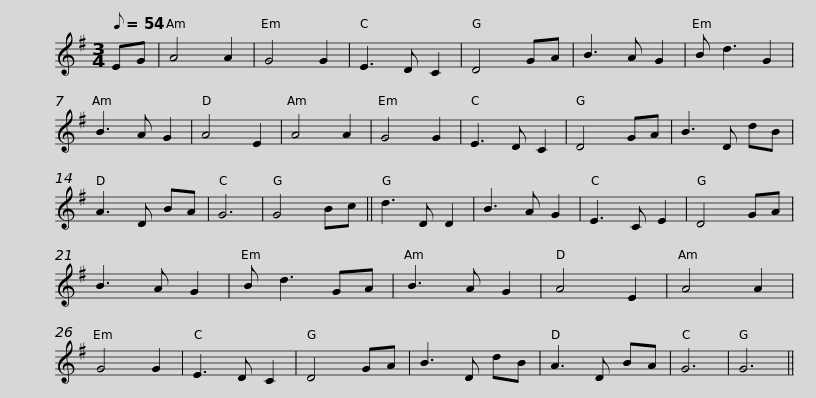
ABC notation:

X:1
L:1/8
Q:1/8=54
M:3/4
I:linebreak $
K:G
V:1 treble
V:1
 EG | A4 A2 | G4 G2 | E3 D C2 | D4 GA | %5
 B3 A G2 | B d3 G2 | B3 A G2 | A4 E2 | A4 A2 | %10
 G4 G2 | E3 D C2 | D4 GA |$ B3 D dB | A3 D BA | %15
 G6 | G4 Bc || d3 D D2 | B3 A G2 | E3 C E2 | %20
 D4 GA | B3 A G2 | B d3 GA |$ B3 A G2 | A4 E2 | %25
 A4 A2 | G4 G2 | E3 D C2 | D4 GA | B3 D dB | %30
 A3 D BA | G6 | G6 || %33
